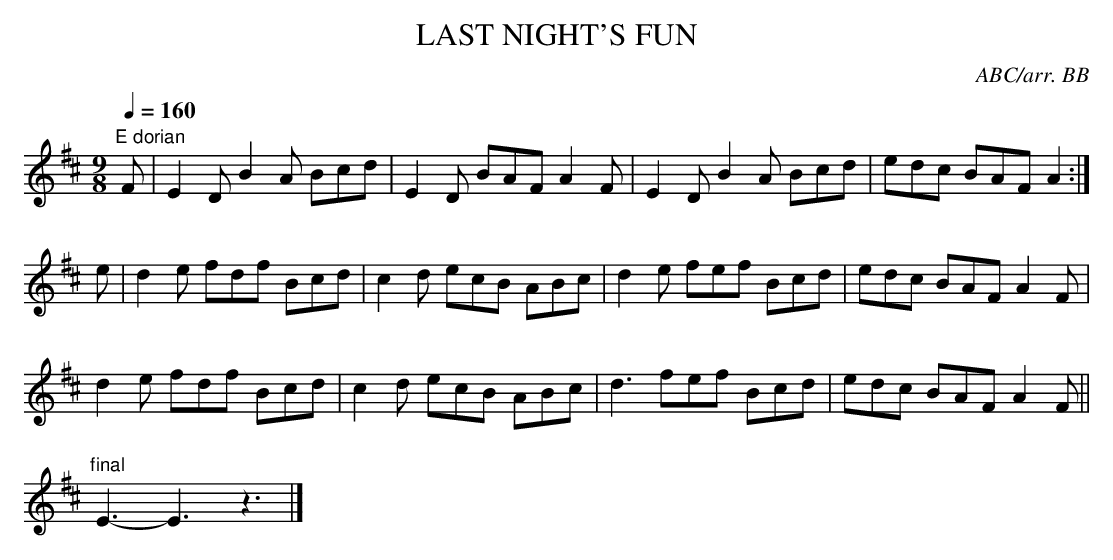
X:1
T:LAST NIGHT'S FUN
C:ABC/arr. BB
L:1/8
M:9/8
Q:1/4=160
K:D
"E dorian"
F|E2D B2A Bcd|E2D BAF A2F|E2D B2A Bcd|edc BAF A2:|
e|d2e fdf Bcd|c2d ecB ABc|d2e fef Bcd|edc BAF A2F|
d2e fdf Bcd|c2d ecB ABc|d3 fef Bcd|edc BAF A2F||
"final"E3-E3z3|]
